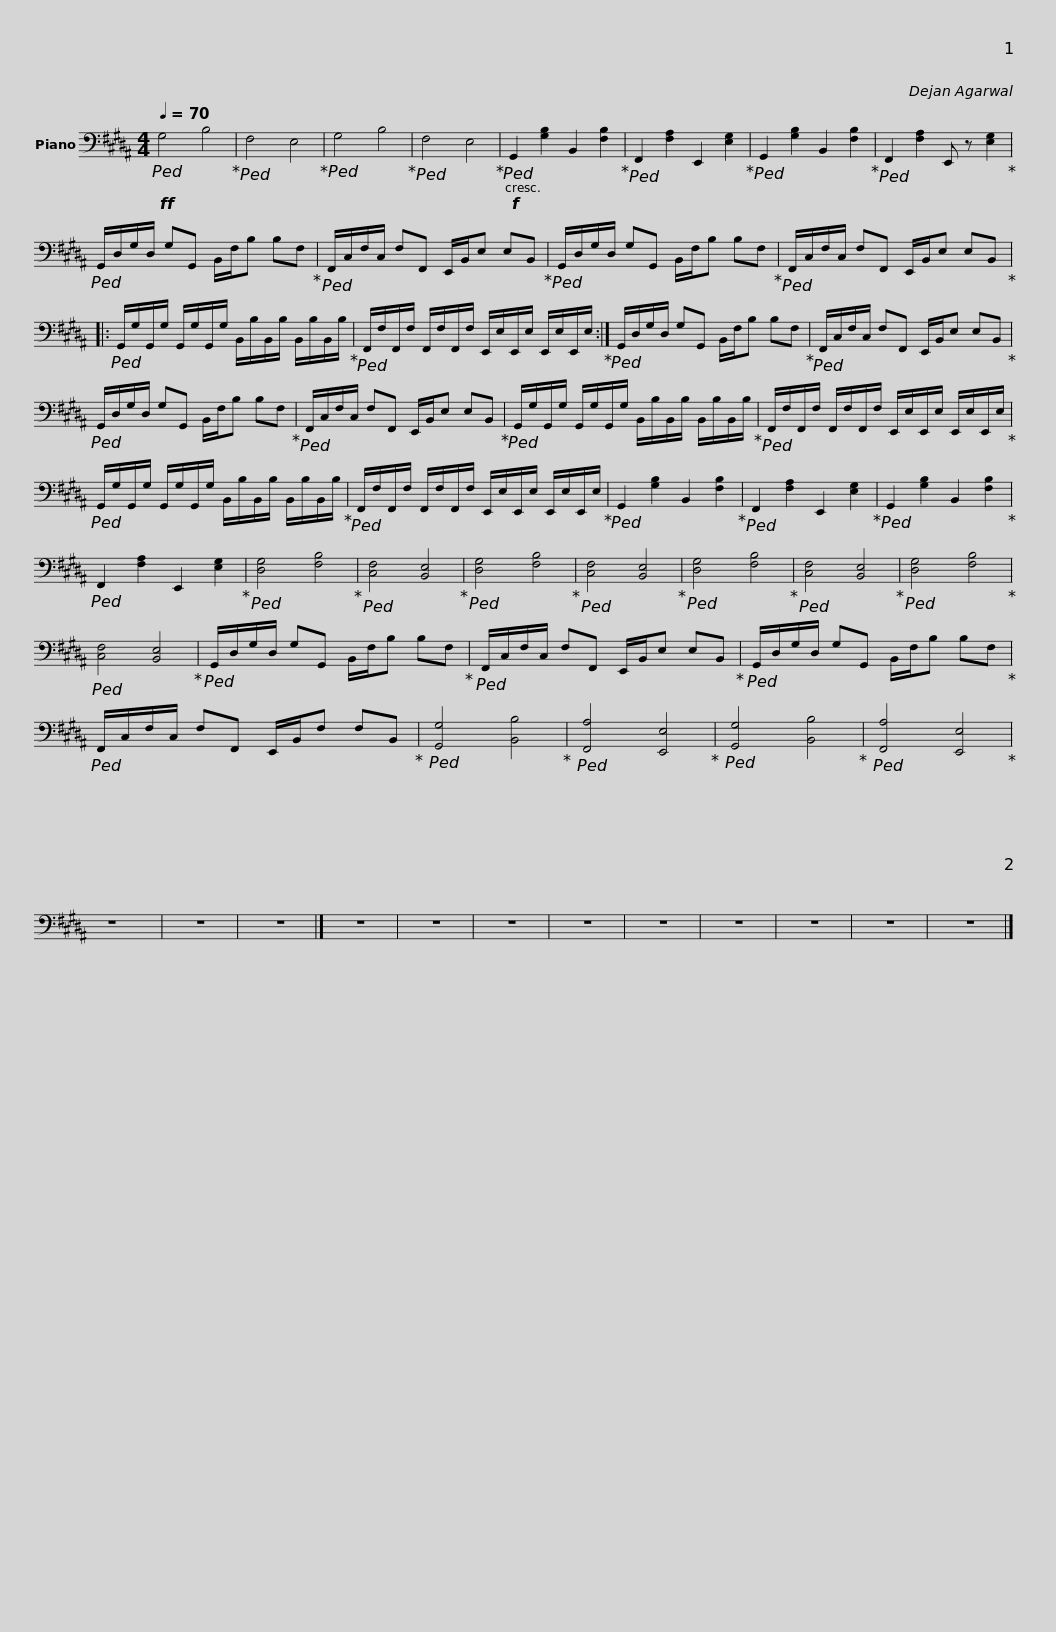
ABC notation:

X:1
L:1/8
Q:1/4=70
M:4/4
I:linebreak $
K:B
V:1 bass
V:1
!ff!!ped! G,4 B,4!ped-up! |!ped! F,4 E,4!ped-up! |!ped! G,4 B,4!ped-up! |[K:B]!ped! F,4 E,4!ped-up! |$[K:B]!f!!ped! G,,2 [G,B,]2 B,,2 [F,B,]2!ped-up! |$ %5
!ped! F,,2 [F,A,]2 E,,2 [E,G,]2!ped-up! |$!ped! G,,2 [G,B,]2 B,,2 [F,B,]2!ped-up! |$!ped! F,,2 [F,A,]2 E,, z [E,G,]2!ped-up! |$[K:B]!ped! G,,/D,/G,/D,/ G,G,, B,,/F,/B, B,F,!ped-up! |$!ped! F,,/C,/F,/C,/ F,F,, E,,/B,,/E, E,B,,!ped-up! |$ %10
!ped! G,,/D,/G,/D,/ G,G,, B,,/F,/B, B,F,!ped-up! |$!ped! F,,/C,/F,/C,/ F,F,, E,,/B,,/E, E,B,,!ped-up! |:$!ped! G,,/G,/G,,/G,/ G,,/G,/G,,/G,/ B,,/B,/B,,/B,/ B,,/B,/B,,/B,/!ped-up! |!ped! F,,/F,/F,,/F,/ F,,/F,/F,,/F,/ E,,/E,/E,,/E,/ E,,/E,/E,,/E,/!ped-up! :|$!ped! G,,/D,/G,/D,/ G,G,, B,,/F,/B, B,F,!ped-up! |$ %15
!ped! F,,/C,/F,/C,/ F,F,, E,,/B,,/E, E,B,,!ped-up! |$!ped! G,,/D,/G,/D,/ G,G,, B,,/F,/B, B,F,!ped-up! |$!ped! F,,/C,/F,/C,/ F,F,, E,,/B,,/E, E,B,,!ped-up! |$!ped! G,,/G,/G,,/G,/ G,,/G,/G,,/G,/ B,,/B,/B,,/B,/ B,,/B,/B,,/B,/!ped-up! |!ped! F,,/F,/F,,/F,/ F,,/F,/F,,/F,/ E,,/E,/E,,/E,/ E,,/E,/E,,/E,/!ped-up! |$ %20
!ped! G,,/G,/G,,/G,/ G,,/G,/G,,/G,/ B,,/B,/B,,/B,/ B,,/B,/B,,/B,/!ped-up! |$!ped! F,,/F,/F,,/F,/ F,,/F,/F,,/F,/ E,,/E,/E,,/E,/ E,,/E,/E,,/E,/!ped-up! |$!ped! G,,2 [G,B,]2 B,,2 [F,B,]2!ped-up! |$!ped! F,,2 [F,A,]2 E,,2 [E,G,]2!ped-up! |$!ped! G,,2 [G,B,]2 B,,2 [F,B,]2!ped-up! | %25
!ped! F,,2 [F,A,]2 E,,2 [E,G,]2!ped-up! |$!ped! [D,G,]4 [F,B,]4!ped-up! |$!ped! [C,F,]4 [B,,E,]4!ped-up! |$!ped! [D,G,]4 [F,B,]4!ped-up! |$!ped! [C,F,]4 [B,,E,]4!ped-up! |$ %30
!ped! [D,G,]4 [F,B,]4!ped-up! |$!ped! [C,F,]4 [B,,E,]4!ped-up! |$!ped! [D,G,]4 [F,B,]4!ped-up! |$!ped! [C,F,]4 [B,,E,]4!ped-up! |$!ped! G,,/D,/G,/D,/ G,G,, B,,/F,/B, B,F,!ped-up! |$ %35
!ped! F,,/C,/F,/C,/ F,F,, E,,/B,,/E, E,B,,!ped-up! |$!ped! G,,/D,/G,/D,/ G,G,, B,,/F,/B, B,F,!ped-up! |$!ped! F,,/C,/F,/C,/ F,F,, E,,/B,,/F, F,B,,!ped-up! |$!ped! [G,,G,]4 [B,,B,]4!ped-up! |!ped! [F,,A,]4 [E,,E,]4!ped-up! | %40
!ped! [G,,G,]4 [B,,B,]4!ped-up! |!ped! [F,,A,]4 [E,,E,]4!ped-up! | z8 | z8 | z8 |] %45
 z8 | z8 | z8 | z8 | z8 | %50
 z8 | z8 | z8 | z8 |] %54
